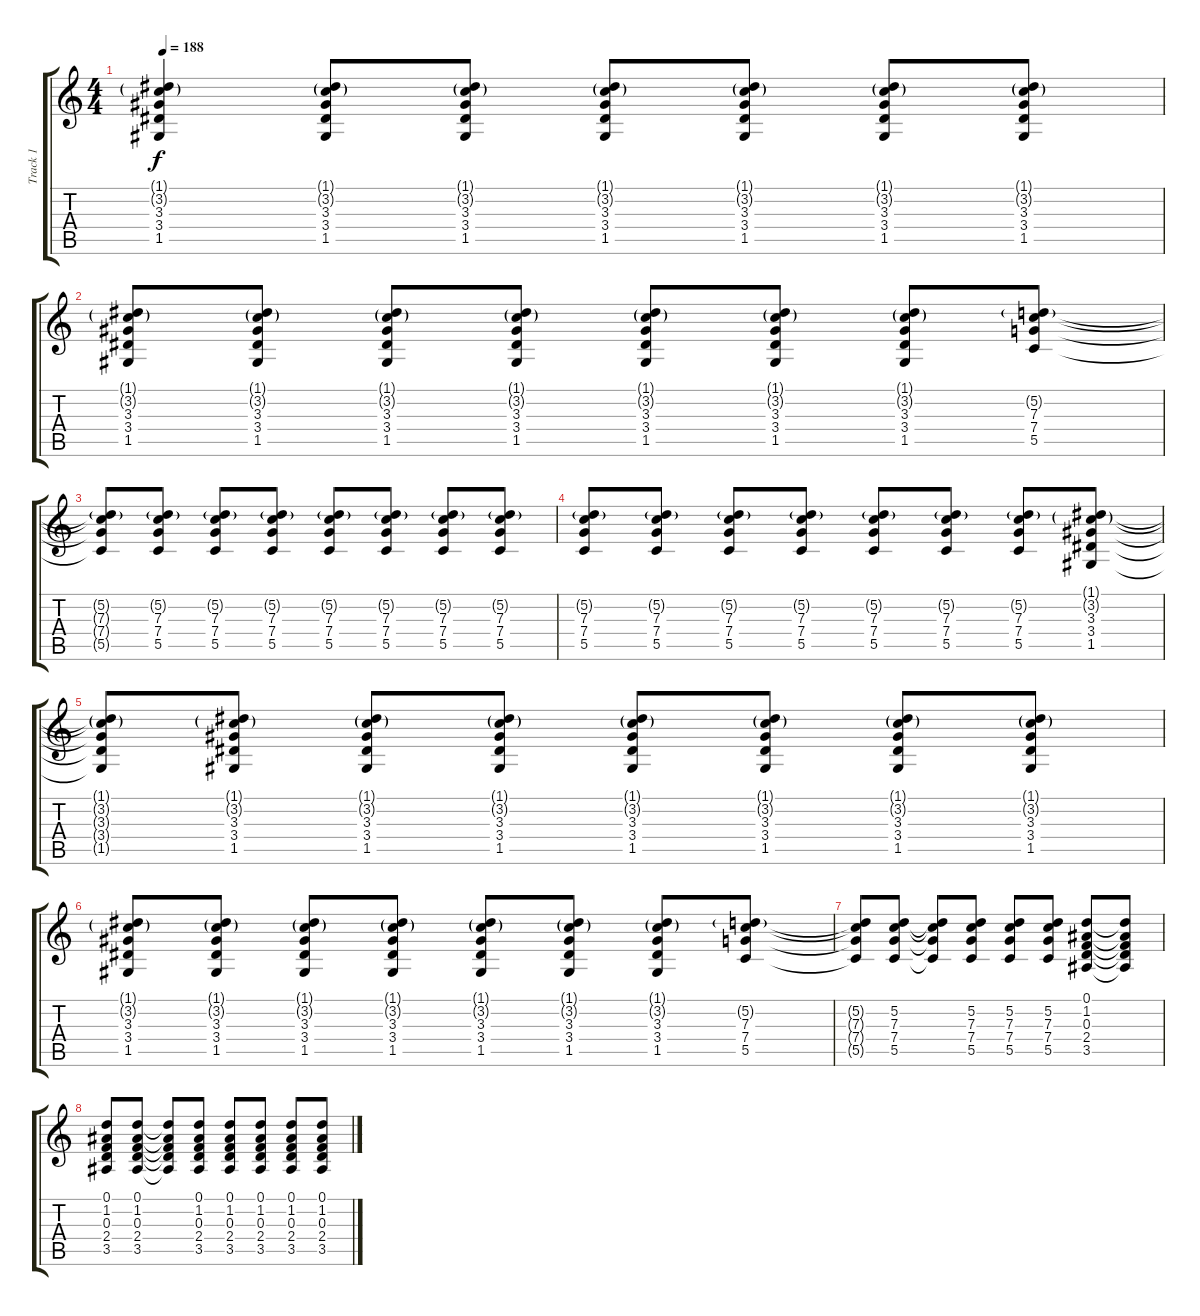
\track ("Track 1" "Track 1") {instrument distortionguitar}
\staff {score tabs}
\tuning (D4 A3 F3 C3 G2 C2) {hide}
\ts (4 4)
\tempo 188
\clef g2
\ks c
(1.1{g} 3.2{g} 3.3 3.4 1.5).4{dy f} (1.1{g} 3.2{g} 3.3 3.4 1.5).8 (1.1{g} 3.2{g} 3.3 3.4 1.5).8 (1.1{g} 3.2{g} 3.3 3.4 1.5).8 (1.1{g} 3.2{g} 3.3 3.4 1.5).8 (1.1{g} 3.2{g} 3.3 3.4 1.5).8 (1.1{g} 3.2{g} 3.3 3.4 1.5).8 |
(1.1{g} 3.2{g} 3.3 3.4 1.5).8 (1.1{g} 3.2{g} 3.3 3.4 1.5).8 (1.1{g} 3.2{g} 3.3 3.4 1.5).8 (1.1{g} 3.2{g} 3.3 3.4 1.5).8 (1.1{g} 3.2{g} 3.3 3.4 1.5).8 (1.1{g} 3.2{g} 3.3 3.4 1.5).8 (1.1{g} 3.2{g} 3.3 3.4 1.5).8 (5.2{g} 7.3 7.4 5.5).8 |
(5.2{g t} 7.3{t} 7.4{t} 5.5{t}).8 (5.2{g} 7.3 7.4 5.5).8 (5.2{g} 7.3 7.4 5.5).8 (5.2{g} 7.3 7.4 5.5).8 (5.2{g} 7.3 7.4 5.5).8 (5.2{g} 7.3 7.4 5.5).8 (5.2{g} 7.3 7.4 5.5).8 (5.2{g} 7.3 7.4 5.5).8 |
(5.2{g} 7.3 7.4 5.5).8 (5.2{g} 7.3 7.4 5.5).8 (5.2{g} 7.3 7.4 5.5).8 (5.2{g} 7.3 7.4 5.5).8 (5.2{g} 7.3 7.4 5.5).8 (5.2{g} 7.3 7.4 5.5).8 (5.2{g} 7.3 7.4 5.5).8 (1.1{g} 3.2{g} 3.3 3.4 1.5).8 |
(1.1{g t} 3.2{g t} 3.3{t} 3.4{t} 1.5{t}).8 (1.1{g} 3.2{g} 3.3 3.4 1.5).8 (1.1{g} 3.2{g} 3.3 3.4 1.5).8 (1.1{g} 3.2{g} 3.3 3.4 1.5).8 (1.1{g} 3.2{g} 3.3 3.4 1.5).8 (1.1{g} 3.2{g} 3.3 3.4 1.5).8 (1.1{g} 3.2{g} 3.3 3.4 1.5).8 (1.1{g} 3.2{g} 3.3 3.4 1.5).8 |
(1.1{g} 3.2{g} 3.3 3.4 1.5).8 (1.1{g} 3.2{g} 3.3 3.4 1.5).8 (1.1{g} 3.2{g} 3.3 3.4 1.5).8 (1.1{g} 3.2{g} 3.3 3.4 1.5).8 (1.1{g} 3.2{g} 3.3 3.4 1.5).8 (1.1{g} 3.2{g} 3.3 3.4 1.5).8 (1.1{g} 3.2{g} 3.3 3.4 1.5).8 (5.2{g} 7.3 7.4 5.5).8 |
(5.2{t} 7.3{t} 7.4{t} 5.5{t}).8 (5.2 7.3 7.4 5.5).8 (5.2{t} 7.3{t} 7.4{t} 5.5{t}).8 (5.2 7.3 7.4 5.5).8 (5.2 7.3 7.4 5.5).8 (5.2 7.3 7.4 5.5).8 (0.1 1.2 0.3 2.4 3.5).8 (0.1{t} 1.2{t} 0.3{t} 2.4{t} 3.5{t}).8 |
(0.1 1.2 0.3 2.4 3.5).8 (0.1 1.2 0.3 2.4 3.5).8 (0.1{t} 1.2{t} 0.3{t} 2.4{t} 3.5{t}).8 (0.1 1.2 0.3 2.4 3.5).8 (0.1 1.2 0.3 2.4 3.5).8 (0.1 1.2 0.3 2.4 3.5).8 (0.1 1.2 0.3 2.4 3.5).8 (0.1 1.2 0.3 2.4 3.5).8
